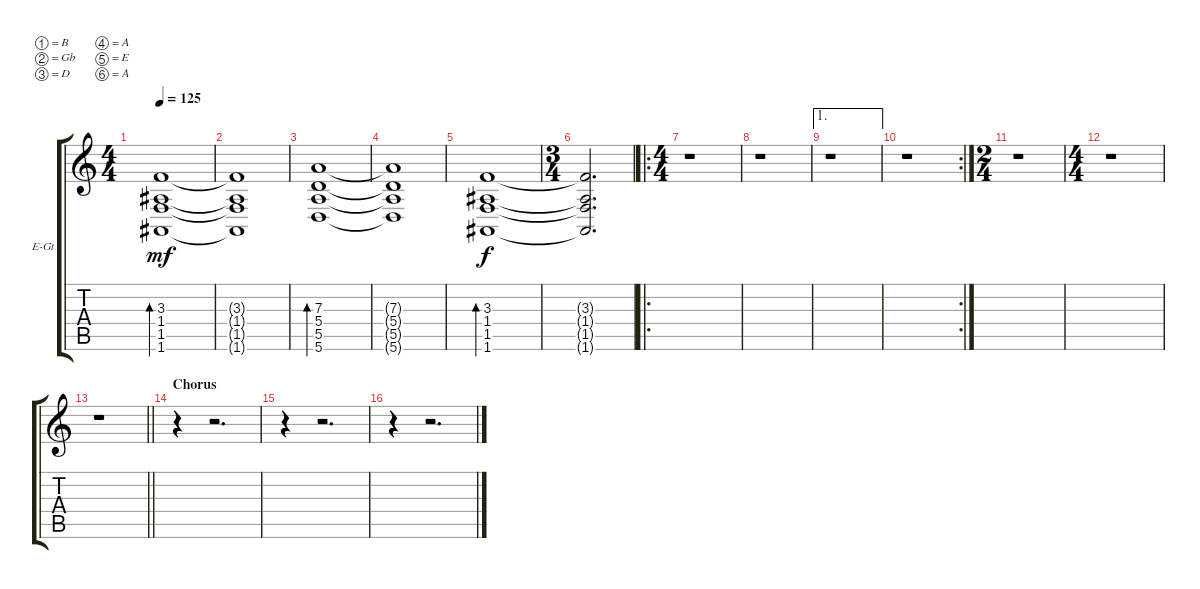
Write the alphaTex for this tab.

\bracketExtendMode groupsimilarinstruments
\firstSystemTrackNameOrientation horizontal
\otherSystemsTrackNameOrientation horizontal
\track ("AG" "E-Gt") {instrument electricguitarclean}
\staff {score tabs}
\tuning (B3 Gb3 D3 A2 E2 A1)
\ts (4 4)
\tempo 125
\clef g2
\ks c
(3.3 1.4 1.5 1.6).1{bd 120 dy mf} |
(3.3{t} 1.4{t} 1.5{t} 1.6{t}).1 |
(7.3 5.4 5.5 5.6).1{bd 120} |
(7.3{t} 5.4{t} 5.5{t} 5.6{t}).1 |
(3.3 1.4 1.5 1.6).1{bd 120 dy f} |
\ts (3 4)
\beaming (8 2 2 2)
(3.3{t} 1.4{t} 1.5{t} 1.6{t}).2{d} |
\ro
\ts (4 4)
\beaming (8 2 2 2 2)
r.1 |
r.1 |
\ae 1
r.1 |
\rc 2
r.1 |
\ts (2 4)
\beaming (8 2 2)
r.1 |
\ts (4 4)
\beaming (8 2 2 2 2)
r.1 |
\barLineRight lightlight
r.1 |
\section ("" "Chorus")
r.4 r.2{d} |
r.4 r.2{d} |
r.4 r.2{d}
